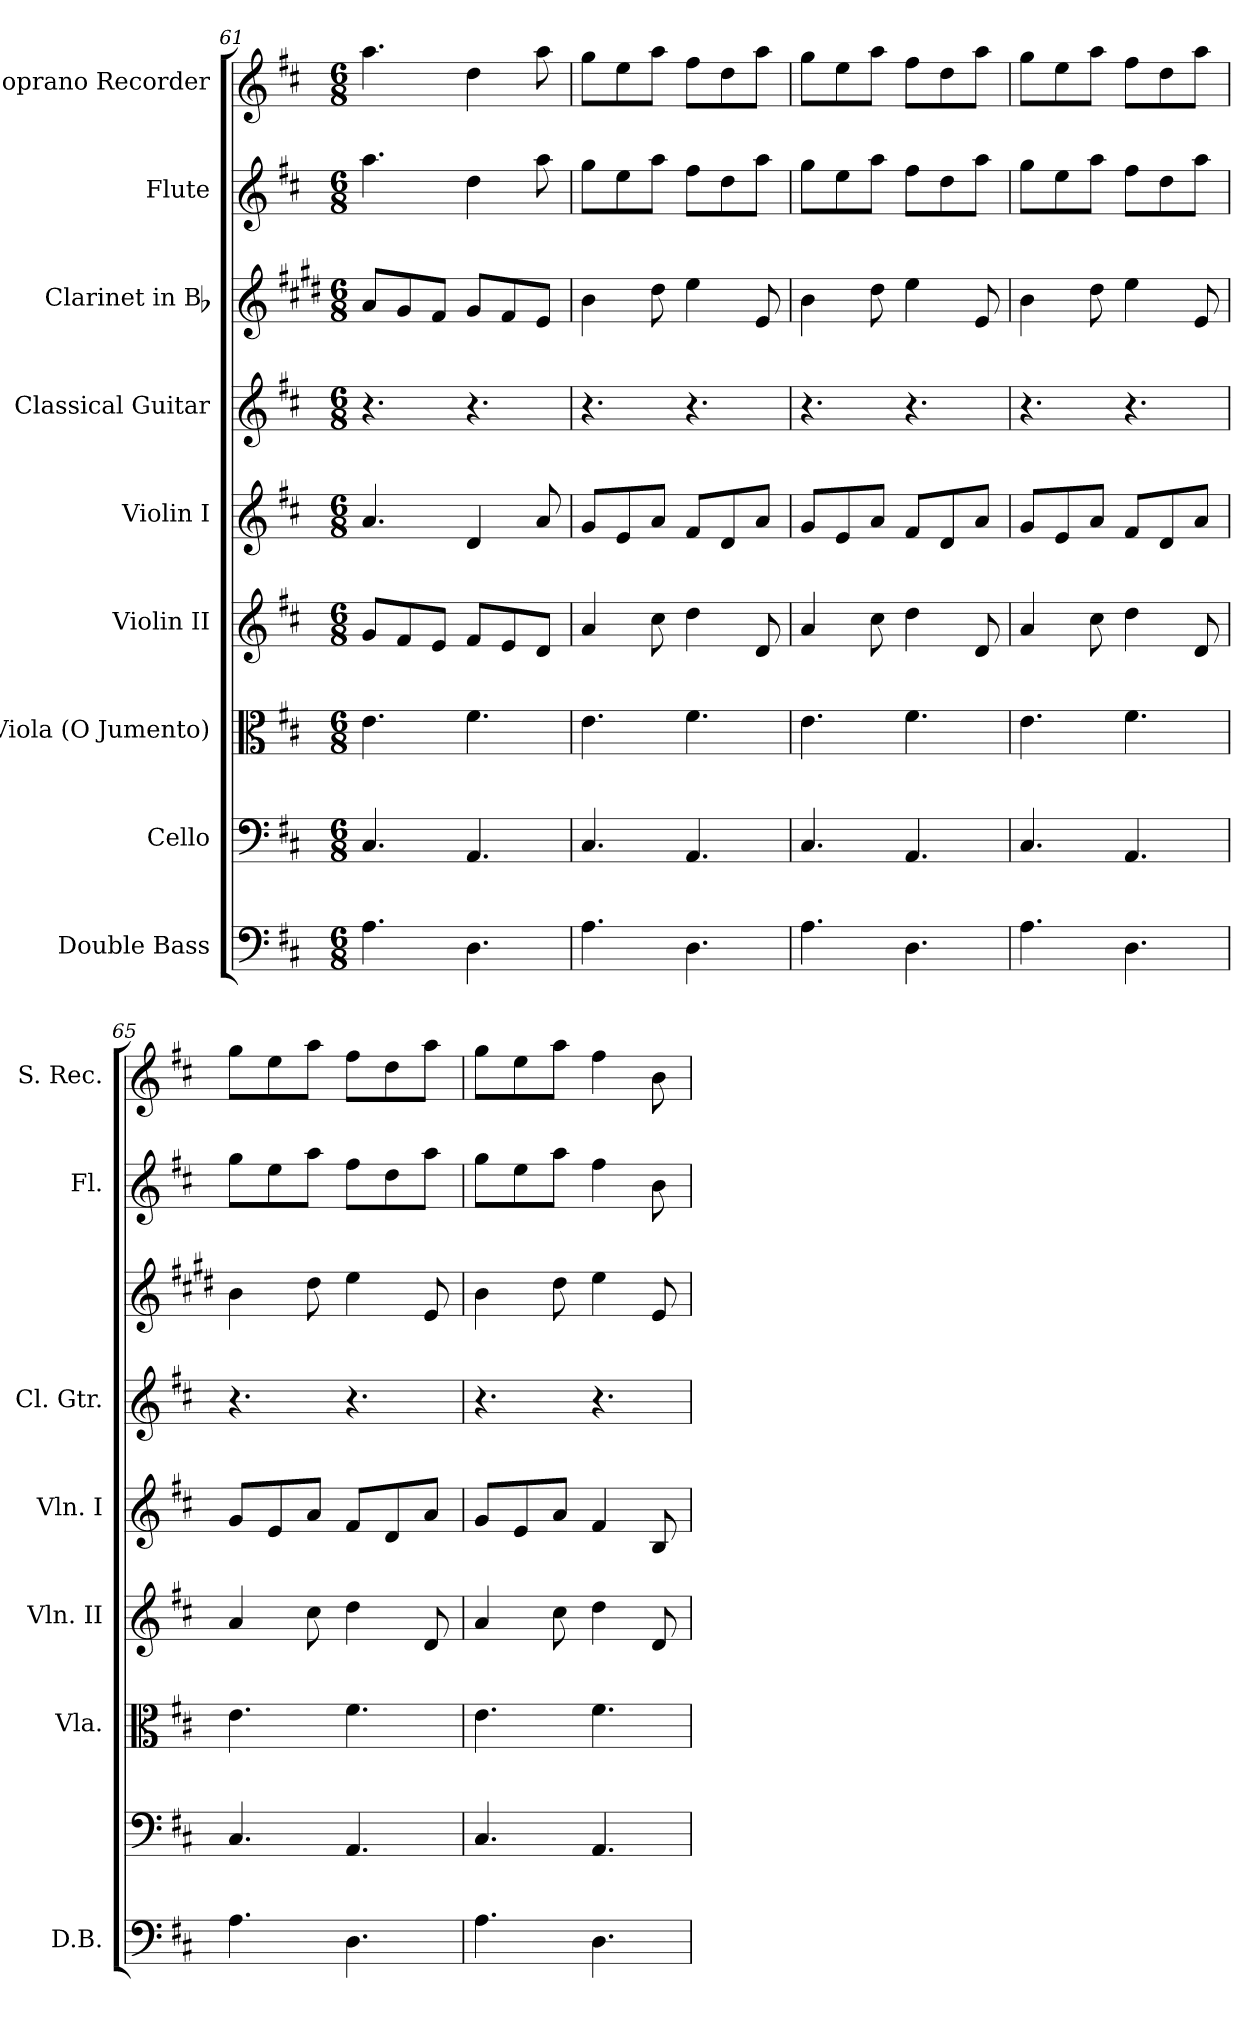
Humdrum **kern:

**kern	**kern	**kern	**kern	**kern	**kern	**kern	**kern	**kern
*part9	*part8	*part7	*part6	*part5	*part4	*part3	*part2	*part1
*staff9	*staff8	*staff7	*staff6	*staff5	*staff4	*staff3	*staff2	*staff1
*I"Double Bass	*I"Cello	*I"Viola (O Jumento)	*I"Violin II	*I"Violin I	*I"Classical Guitar	*I"Clarinet in Bb	*I"Flute	*I"Soprano Recorder
*I'D.B.	*	*I'Vla.	*I'Vln. II	*I'Vln. I	*I'Cl. Gtr.	*	*I'Fl.	*I'S. Rec.
!!LO:PB:g=z
*clefF4	*clefF4	*clefC3	*clefG2	*clefG2	*clefG2	*clefG2	*clefG2	*clefG2
*ITrd7c12	*	*	*	*	*ITrd7c12	*ITrd1c2	*	*ITrd-7c-12
*k[f#c#]	*k[f#c#]	*k[f#c#]	*k[f#c#]	*k[f#c#]	*k[f#c#]	*k[f#c#]	*k[f#c#]	*k[f#c#]
*D:	*D:	*D:	*D:	*D:	*D:	*D:	*D:	*D:
*M6/8	*M6/8	*M6/8	*M6/8	*M6/8	*M6/8	*M6/8	*M6/8	*M6/8
=61	=61	=61	=61	=61	=61	=61	=61	=61
4.AA\	4.C#/	4.e\	8g/L	4.a/	4.r	8g/L	4.aa\	4.aaa\
.	.	.	8f#/	.	.	8f#/	.	.
.	.	.	8e/J	.	.	8e/J	.	.
4.DD\	4.AA/	4.f#\	8f#/L	4d/	4.r	8f#/L	4dd\	4ddd\
.	.	.	8e/	.	.	8e/	.	.
.	.	.	8d/J	8a/	.	8d/J	8aa\	8aaa\
=62	=62	=62	=62	=62	=62	=62	=62	=62
4.AA\	4.C#/	4.e\	4a/	8g/L	4.r	4a\	8gg\L	8ggg\L
.	.	.	.	8e/	.	.	8ee\	8eee\
.	.	.	8cc#\	8a/J	.	8cc#\	8aa\J	8aaa\J
4.DD\	4.AA/	4.f#\	4dd\	8f#/L	4.r	4dd\	8ff#\L	8fff#\L
.	.	.	.	8d/	.	.	8dd\	8ddd\
.	.	.	8d/	8a/J	.	8d/	8aa\J	8aaa\J
=63	=63	=63	=63	=63	=63	=63	=63	=63
4.AA\	4.C#/	4.e\	4a/	8g/L	4.r	4a\	8gg\L	8ggg\L
.	.	.	.	8e/	.	.	8ee\	8eee\
.	.	.	8cc#\	8a/J	.	8cc#\	8aa\J	8aaa\J
4.DD\	4.AA/	4.f#\	4dd\	8f#/L	4.r	4dd\	8ff#\L	8fff#\L
.	.	.	.	8d/	.	.	8dd\	8ddd\
.	.	.	8d/	8a/J	.	8d/	8aa\J	8aaa\J
=64	=64	=64	=64	=64	=64	=64	=64	=64
4.AA\	4.C#/	4.e\	4a/	8g/L	4.r	4a\	8gg\L	8ggg\L
.	.	.	.	8e/	.	.	8ee\	8eee\
.	.	.	8cc#\	8a/J	.	8cc#\	8aa\J	8aaa\J
4.DD\	4.AA/	4.f#\	4dd\	8f#/L	4.r	4dd\	8ff#\L	8fff#\L
.	.	.	.	8d/	.	.	8dd\	8ddd\
.	.	.	8d/	8a/J	.	8d/	8aa\J	8aaa\J
=65	=65	=65	=65	=65	=65	=65	=65	=65
4.AA\	4.C#/	4.e\	4a/	8g/L	4.r	4a\	8gg\L	8ggg\L
.	.	.	.	8e/	.	.	8ee\	8eee\
.	.	.	8cc#\	8a/J	.	8cc#\	8aa\J	8aaa\J
4.DD\	4.AA/	4.f#\	4dd\	8f#/L	4.r	4dd\	8ff#\L	8fff#\L
.	.	.	.	8d/	.	.	8dd\	8ddd\
.	.	.	8d/	8a/J	.	8d/	8aa\J	8aaa\J
!!LO:PB:g=z
=66	=66	=66	=66	=66	=66	=66	=66	=66
4.AA\	4.C#/	4.e\	4a/	8g/L	4.r	4a\	8gg\L	8ggg\L
.	.	.	.	8e/	.	.	8ee\	8eee\
.	.	.	8cc#\	8a/J	.	8cc#\	8aa\J	8aaa\J
4.DD\	4.AA/	4.f#\	4dd\	4f#/	4.r	4dd\	4ff#\	4fff#\
.	.	.	8d/	8B/	.	8d/	8b\	8bb\
=	=	=	=	=	=	=	=	=
*-	*-	*-	*-	*-	*-	*-	*-	*-
